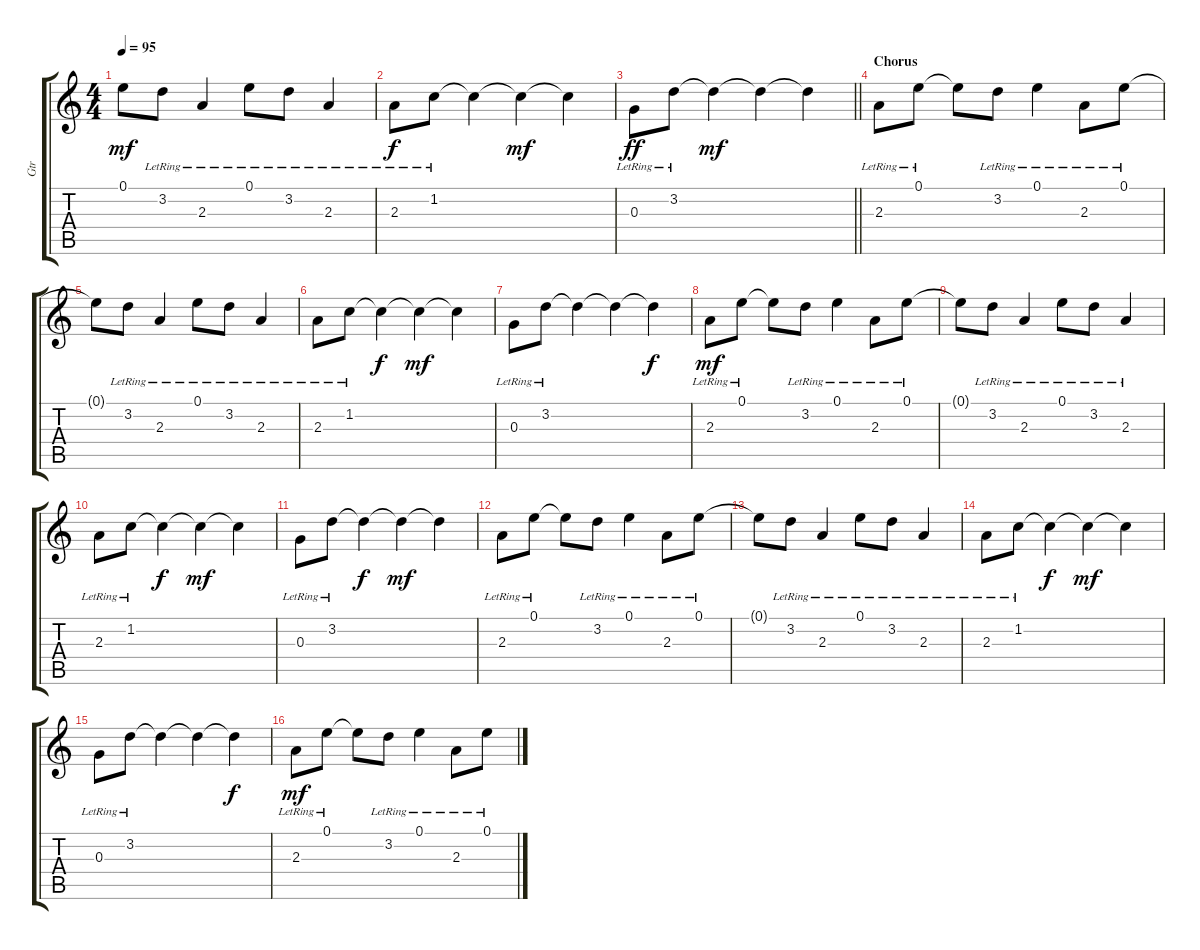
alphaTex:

\track ("Gtr" "Gtr") {instrument electricguitarclean}
\staff {score tabs}
\tuning (E4 B3 G3 D3 A2 D2) {hide}
\ts (4 4)
\tempo 95
\clef g2
\ks c
0.1{t}.8{dy mf} 3.2{lr}.8 2.3{lr}.4 0.1{lr}.8 3.2{lr}.8 2.3{lr}.4 |
2.3{lr}.8{dy f} 1.2{lr}.8 1.2{t}.4 1.2{t}.4{dy mf} 1.2{t}.4 |
\barLineRight lightlight
0.3{lr}.8{dy ff} 3.2{lr}.8 3.2{t}.4{dy mf} 3.2{t}.4 3.2{t}.4 |
\section ("" "Chorus")
2.3{lr}.8 0.1{lr}.8 0.1{t}.8 3.2{lr}.8 0.1{lr}.4 2.3{lr}.8 0.1{lr}.8 |
0.1{t}.8 3.2{lr}.8 2.3{lr}.4 0.1{lr}.8 3.2{lr}.8 2.3{lr}.4 |
2.3{lr}.8 1.2{lr}.8 1.2{t}.4{dy f} 1.2{t}.4{dy mf} 1.2{t}.4 |
0.3{lr}.8 3.2{lr}.8 3.2{t}.4 3.2{t}.4 3.2{t}.4{dy f} |
2.3{lr}.8{dy mf} 0.1{lr}.8 0.1{t}.8 3.2{lr}.8 0.1{lr}.4 2.3{lr}.8 0.1{lr}.8 |
0.1{t}.8 3.2{lr}.8 2.3{lr}.4 0.1{lr}.8 3.2{lr}.8 2.3{lr}.4 |
2.3{lr}.8 1.2{lr}.8 1.2{t}.4{dy f} 1.2{t}.4{dy mf} 1.2{t}.4 |
0.3{lr}.8 3.2{lr}.8 3.2{t}.4{dy f} 3.2{t}.4{dy mf} 3.2{t}.4 |
2.3{lr}.8 0.1{lr}.8 0.1{t}.8 3.2{lr}.8 0.1{lr}.4 2.3{lr}.8 0.1{lr}.8 |
0.1{t}.8 3.2{lr}.8 2.3{lr}.4 0.1{lr}.8 3.2{lr}.8 2.3{lr}.4 |
2.3{lr}.8 1.2{lr}.8 1.2{t}.4{dy f} 1.2{t}.4{dy mf} 1.2{t}.4 |
0.3{lr}.8 3.2{lr}.8 3.2{t}.4 3.2{t}.4 3.2{t}.4{dy f} |
2.3{lr}.8{dy mf} 0.1{lr}.8 0.1{t}.8 3.2{lr}.8 0.1{lr}.4 2.3{lr}.8 0.1{lr}.8
